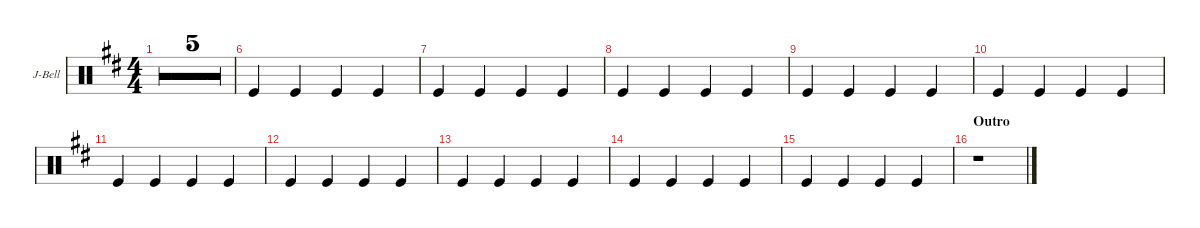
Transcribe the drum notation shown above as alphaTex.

\hideDynamics
\bracketExtendMode groupsimilarinstruments
\firstSystemTrackNameOrientation horizontal
\otherSystemsTrackNameOrientation horizontal
\track ("Jingle Bell" "J-Bell") {multiBarRest instrument percussion}
\staff {score}
\articulation defaults
\ts (4 4)
\tempo 87
\clef neutral
\ks d
r.1{dy pp} |
r.1 |
r.1 |
r.1 |
\barLineRight lightlight
r.1 |
"Kick (hit)".4 "Kick (hit)".4 "Kick (hit)".4 "Kick (hit)".4 |
"Kick (hit)".4 "Kick (hit)".4 "Kick (hit)".4 "Kick (hit)".4 |
"Kick (hit)".4 "Kick (hit)".4 "Kick (hit)".4 "Kick (hit)".4 |
"Kick (hit)".4 "Kick (hit)".4 "Kick (hit)".4 "Kick (hit)".4 |
"Kick (hit)".4 "Kick (hit)".4 "Kick (hit)".4 "Kick (hit)".4 |
"Kick (hit)".4 "Kick (hit)".4 "Kick (hit)".4 "Kick (hit)".4 |
"Kick (hit)".4 "Kick (hit)".4 "Kick (hit)".4 "Kick (hit)".4 |
"Kick (hit)".4 "Kick (hit)".4 "Kick (hit)".4 "Kick (hit)".4 |
"Kick (hit)".4 "Kick (hit)".4 "Kick (hit)".4 "Kick (hit)".4 |
"Kick (hit)".4 "Kick (hit)".4 "Kick (hit)".4 "Kick (hit)".4 |
\section ("" "Outro")
r.1
